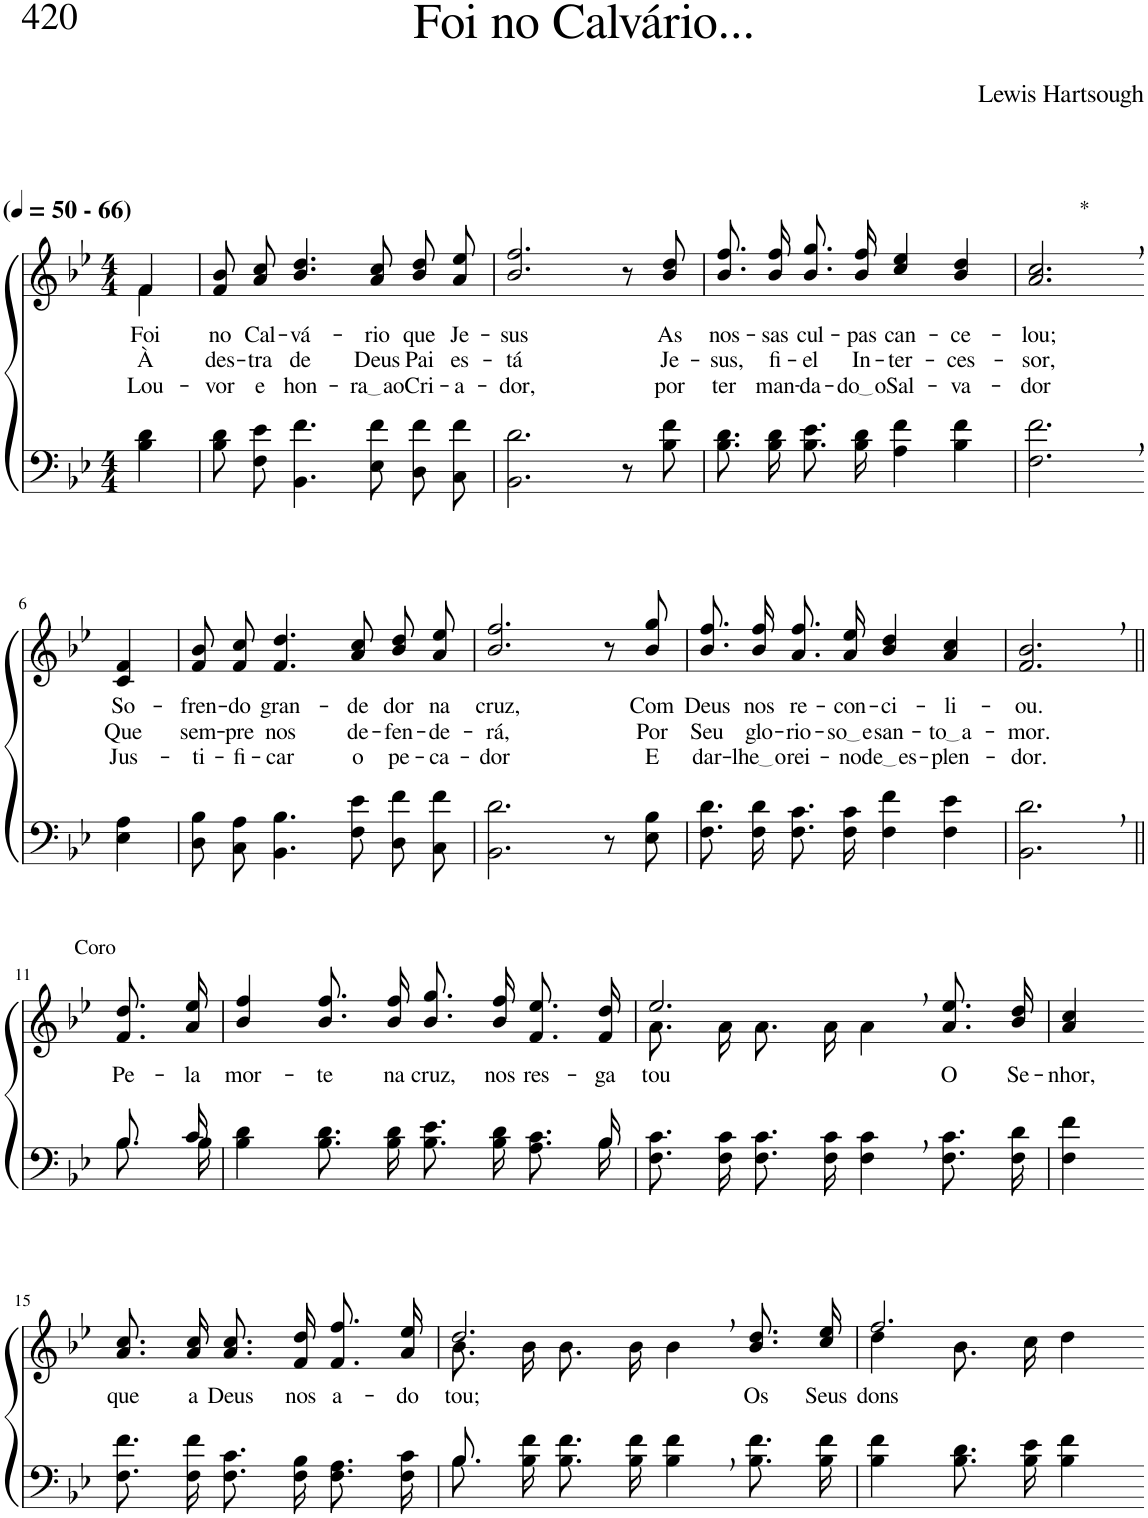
**kern	**kern	**text	**text	**text
*part2	*part1	*part1	*part1	*part1
*staff2	*staff1	*staff1	*staff1	*staff1
*I"Parte III e IV	*I"Parte I e II	*	*	*
*clefF4	*clefG2	*	*	*
*Trd2c3	*Trd2c3	*	*	*
*k[b-e-]	*k[b-e-]	*	*	*
*M4/4	*M4/4	*	*	*
*MM50	*MM50	*	*	*
=1	=1	=1	=1	=1
!	!LO:TX:a:B:t=(	!	!	!
!	!LO:TX:a:B:t=- 66)	!	!	!
!	!	!LO:LY:b	!LO:LY:b	!LO:LY:b
*	*^	*	*	*
4B-\ 4d\	4f\	4f/	Foi	À	Lou-
=2	=2	=2	=2	=2	=2
!	!	!	!LO:LY:b	!LO:LY:b	!LO:LY:b
*	*v	*v	*	*	*
8B-\ 8d\L	8f/ 8b-/L	no	des-	-vor
!	!	!LO:LY:b	!LO:LY:b	!LO:LY:b
8F\ 8e-\J	8a/ 8cc/J	Cal-	-tra	e
!	!	!LO:LY:b	!LO:LY:b	!LO:LY:b
4.BB-\ 4.f\	4.b-/ 4.dd/	-vá-	de	hon-
!	!	!LO:LY:b	!LO:LY:b	!LO:LY:b
8E-\ 8f\	8a/ 8cc/	-rio	Deus	ra ao
!	!	!LO:LY:b	!LO:LY:b	!LO:LY:b
8D\ 8f\L	8b-\ 8dd\L	que	Pai	Cri-
!	!	!LO:LY:b	!LO:LY:b	!LO:LY:b
8C\ 8f\J	8a\ 8ee-\J	Je-	es-	-a-
=3	=3	=3	=3	=3
!	!	!LO:LY:b	!LO:LY:b	!LO:LY:b
2.BB-\ 2.d\	2.b-/ 2.ff/	-sus	-tá	-dor,
8r	8r	.	.	.
!	!	!LO:LY:b	!LO:LY:b	!LO:LY:b
8B-\ 8f\	8b-/ 8dd/	As	Je-	por
=4	=4	=4	=4	=4
!	!	!LO:LY:b	!LO:LY:b	!LO:LY:b
8.B-\ 8.d\L	8.b-\ 8.ff\L	nos-	-sus,	ter
!	!	!LO:LY:b	!LO:LY:b	!LO:LY:b
16B-\ 16d\Jk	16b-\ 16ff\Jk	-sas	fi-	man-
!	!	!LO:LY:b	!LO:LY:b	!LO:LY:b
8.B-\ 8.e-\L	8.b-\ 8.gg\L	cul-	-el	-da-
!	!	!LO:LY:b	!LO:LY:b	!LO:LY:b
16B-\ 16d\Jk	16b-\ 16ff\Jk	-pas	In-	do o
!	!	!LO:LY:b	!LO:LY:b	!LO:LY:b
4A\ 4f\	4cc/ 4ee-/	can-	-ter-	Sal-
!	!	!LO:LY:b	!LO:LY:b	!LO:LY:b
4B-\ 4f\	4b-/ 4dd/	-ce-	-ces-	-va-
=5	=5	=5	=5	=5
!	!LO:TX:a:t=*	!	!	!
!	!	!LO:LY:b	!LO:LY:b	!LO:LY:b
2.F\, 2.f\,	2.a/, 2.cc/,	-lou;	-sor,	-dor
!!LO:LB:g=z
=6-	=6-	=6-	=6-	=6-
!	!	!LO:LY:b	!LO:LY:b	!LO:LY:b
4E-\ 4A\	4c/ 4f/	So-	Que	Jus-
=7	=7	=7	=7	=7
!	!	!LO:LY:b	!LO:LY:b	!LO:LY:b
8D\ 8B-\L	8f/ 8b-/L	-fren-	sem-	-ti-
!	!	!LO:LY:b	!LO:LY:b	!LO:LY:b
8C\ 8A\J	8f/ 8cc/J	-do	-pre	-fi-
!	!	!LO:LY:b	!LO:LY:b	!LO:LY:b
4.BB-\ 4.B-\	4.f/ 4.dd/	gran-	nos	-car
!	!	!LO:LY:b	!LO:LY:b	!LO:LY:b
8F\ 8e-\	8a/ 8cc/	-de	de-	o
!	!	!LO:LY:b	!LO:LY:b	!LO:LY:b
8D\ 8f\L	8b-\ 8dd\L	dor	-fen-	pe-
!	!	!LO:LY:b	!LO:LY:b	!LO:LY:b
8C\ 8f\J	8a\ 8ee-\J	na	-de-	-ca-
=8	=8	=8	=8	=8
!	!	!LO:LY:b	!LO:LY:b	!LO:LY:b
2.BB-\ 2.d\	2.b-/ 2.ff/	cruz,	-rá,	-dor
8r	8r	.	.	.
!	!	!LO:LY:b	!LO:LY:b	!LO:LY:b
8E-\ 8B-\	8b-/ 8gg/	Com	Por	E
=9	=9	=9	=9	=9
!	!	!LO:LY:b	!LO:LY:b	!LO:LY:b
8.F\ 8.d\L	8.b-\ 8.ff\L	Deus	Seu	dar-
!	!	!LO:LY:b	!LO:LY:b	!LO:LY:b
16F\ 16d\Jk	16b-\ 16ff\Jk	nos	glo-	lhe o
!	!	!LO:LY:b	!LO:LY:b	!LO:LY:b
8.F\ 8.c\L	8.a\ 8.ff\L	re-	-rio-	rei-
!	!	!LO:LY:b	!LO:LY:b	!LO:LY:b
16F\ 16c\Jk	16a\ 16ee-\Jk	-con-	so e	-no
!	!	!LO:LY:b	!LO:LY:b	!LO:LY:b
4F\ 4f\	4b-/ 4dd/	-ci-	san-	de es
!	!	!LO:LY:b	!LO:LY:b	!LO:LY:b
4F\ 4e-\	4a/ 4cc/	-li-	to a	-plen-
=10	=10	=10	=10	=10
!	!	!LO:LY:b	!LO:LY:b	!LO:LY:b
2.BB-\, 2.d\,	2.f/, 2.b-/,	-ou.	-mor.	-dor.
!!LO:LB:g=z
=11||	=11||	=11||	=11||	=11||
*^	*	*	*	*
!	!	!LO:TX:a:t=Coro	!	!	!
!	!	!	!LO:LY:b	!	!
8.B-/L	8.B-\L	8.f\ 8.dd\L	Pe-	.	.
!	!	!	!LO:LY:b	!	!
16c/Jk	16B-\Jk	16a\ 16ee-\Jk	-la	.	.
=12	=12	=12	=12	=12	=12
!	!	!	!LO:LY:b	!	!
4B-\ 4d\	2...ryy	4b-/ 4ff/	mor-	.	.
!	!	!	!LO:LY:b	!	!
8.B-\ 8.d\L	.	8.b-\ 8.ff\L	-te	.	.
!	!	!	!LO:LY:b	!	!
16B-\ 16d\Jk	.	16b-\ 16ff\Jk	na	.	.
!	!	!	!LO:LY:b	!	!
8.B-\ 8.e-\L	.	8.b-\ 8.gg\L	cruz,	.	.
!	!	!	!LO:LY:b	!	!
16B-\ 16d\Jk	.	16b-\ 16ff\Jk	nos	.	.
!	!	!	!LO:LY:b	!	!
8.A\ 8.c\L	.	8.f/ 8.ee-/L	res-	.	.
!	!	!	!LO:LY:b	!	!
16B-\Jk	16B-/	16f/ 16dd/Jk	-ga-	.	.
=13	=13	=13	=13	=13	=13
*	*	*^	*	*	*
!	!	!	!	!LO:LY:b	!	!
*v	*v	*	*	*	*	*
8.F\ 8.c\L	2.ee-,/	8.a\L	-tou	.	.
16F\ 16c\Jk	.	16a\Jk	.	.	.
8.F\ 8.c\L	.	8.a\L	.	.	.
16F\ 16c\Jk	.	16a\Jk	.	.	.
4F\, 4c\,	.	4a\	.	.	.
!	!	!	!LO:LY:b	!	!
8.F\ 8.c\L	8.a\ 8.ee-\L	4ryy	O	.	.
!	!	!	!LO:LY:b	!	!
16F\ 16d\Jk	16b-\ 16dd\Jk	.	Se-	.	.
*	*v	*v	*	*	*
=14	=14	=14	=14	=14
!	!	!LO:LY:b	!	!
4F\ 4f\	4a/ 4cc/	-nhor,	.	.
!!LO:LB:g=z
=15-	=15-	=15-	=15-	=15-
!	!	!LO:LY:b	!	!
8.F\ 8.f\L	8.a\ 8.cc\L	que	.	.
!	!	!LO:LY:b	!	!
16F\ 16f\Jk	16a\ 16cc\Jk	a	.	.
!	!	!LO:LY:b	!	!
8.F\ 8.c\L	8.a\ 8.cc\L	Deus	.	.
!	!	!LO:LY:b	!	!
16F\ 16B-\Jk	16f\ 16dd\Jk	nos	.	.
!	!	!LO:LY:b	!	!
8.F\ 8.A\L	8.f\ 8.ff\L	a-	.	.
!	!	!LO:LY:b	!	!
16F\ 16c\Jk	16a\ 16ee-\Jk	-do-	.	.
=16	=16	=16	=16	=16
*^	*^	*	*	*
!	!	!	!	!LO:LY:b	!	!
8.B-\L	8.B-/	2.dd,/	8.b-\L	-tou;	.	.
16B-\ 16f\Jk	2ryy	.	16b-\Jk	.	.	.
8.B-\ 8.f\L	.	.	8.b-\L	.	.	.
16B-\ 16f\Jk	.	.	16b-\Jk	.	.	.
4B-\, 4f\,	.	.	4b-\	.	.	.
.	4ryy	.	.	.	.	.
!	!	!	!	!LO:LY:b	!	!
8.B-\ 8.f\L	.	8.b-\ 8.dd\L	4ryy	Os	.	.
!	!	!	!	!LO:LY:b	!	!
16B-\ 16f\Jk	16ryy	16cc\ 16ee-\Jk	.	Seus	.	.
=17	=17	=17	=17	=17	=17	=17
!	!	!	!	!LO:LY:b	!	!
*v	*v	*	*	*	*	*
4B-\ 4f\	2.ff/	4dd\	dons	.	.
8.B-\ 8.d\L	.	8.b-\L	.	.	.
16B-\ 16e-\Jk	.	16cc\Jk	.	.	.
4B-\ 4f\	.	4dd\	.	.	.
*	*v	*v	*	*	*
=-	=-	=-	=-	=-
*-	*-	*-	*-	*-
